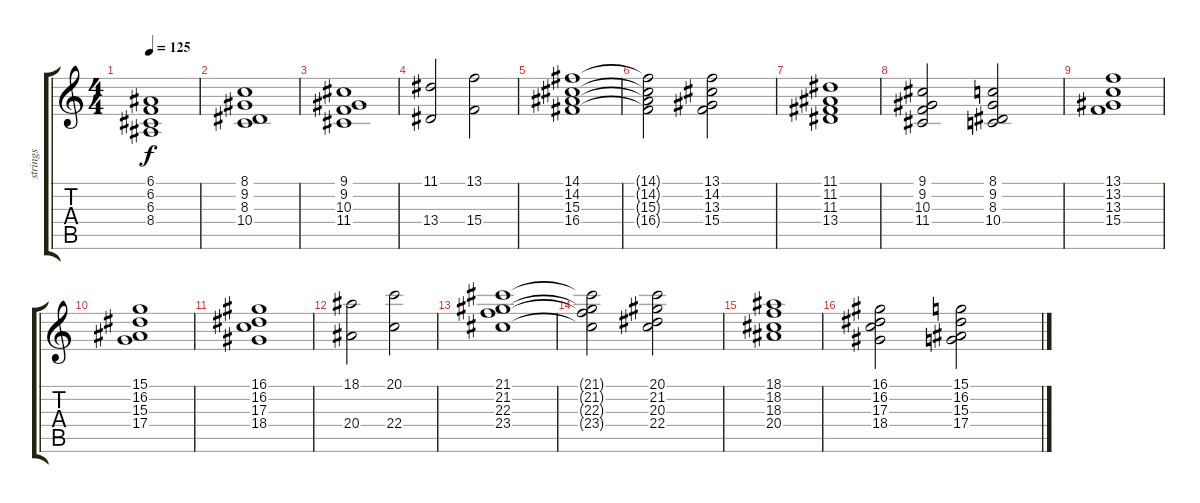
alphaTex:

\track ("strings" "strings") {instrument tremolostrings}
\staff {score tabs}
\tuning (E4 B3 G3 D3 A2 E2) {hide}
\ts (4 4)
\tempo 125
\clef g2
\ks c
(6.1 6.2 6.3 8.4).1{dy f} |
(8.1 9.2 8.3 10.4).1 |
(9.1 9.2 10.3 11.4).1 |
(11.1 13.4).2 (13.1 15.4).2 |
(14.1 14.2 15.3 16.4).1 |
(14.1{t} 14.2{t} 15.3{t} 16.4{t}).2 (13.1 14.2 13.3 15.4).2 |
(11.1 11.2 11.3 13.4).1 |
(9.1 9.2 10.3 11.4).2 (8.1 9.2 8.3 10.4).2 |
(13.1 13.2 13.3 15.4).1 |
(15.1 16.2 15.3 17.4).1 |
(16.1 16.2 17.3 18.4).1 |
(18.1 20.4).2 (20.1 22.4).2 |
(21.1 21.2 22.3 23.4).1 |
(21.1{t} 21.2{t} 22.3{t} 23.4{t}).2 (20.1 21.2 20.3 22.4).2 |
(18.1 18.2 18.3 20.4).1 |
(16.1 16.2 17.3 18.4).2 (15.1 16.2 15.3 17.4).2
